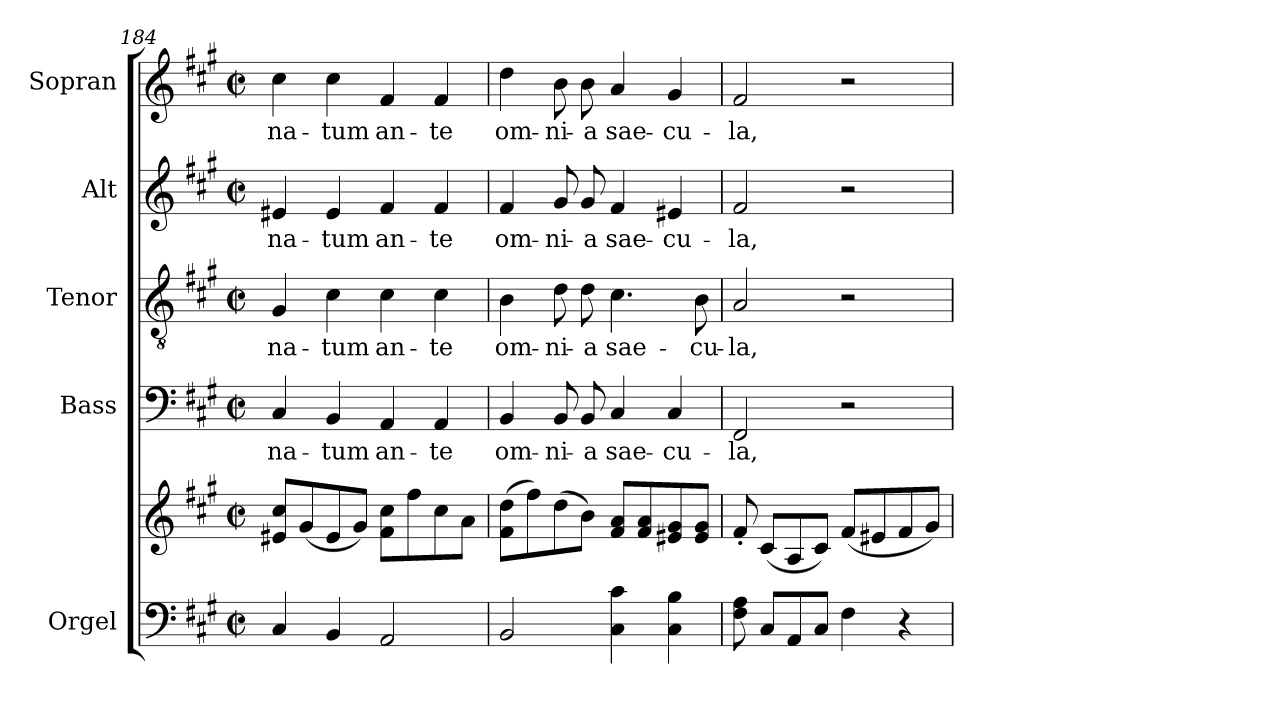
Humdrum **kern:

**kern	**kern	**kern	**text	**kern	**text	**kern	**text	**kern	**text
*part5	*part5	*part4	*part4	*part3	*part3	*part2	*part2	*part1	*part1
*staff6	*staff5	*staff4	*staff4	*staff3	*staff3	*staff2	*staff2	*staff1	*staff1
*I"Orgel	*	*I"Bass	*	*I"Tenor	*	*I"Alt	*	*I"Sopran	*
*I'Org.	*	*I'B.	*	*I'T.	*	*I'A.	*	*I'S.	*
*clefF4	*clefG2	*clefF4	*	*clefGv2	*	*clefG2	*	*clefG2	*
*k[f#c#g#]	*k[f#c#g#]	*k[f#c#g#]	*	*k[f#c#g#]	*	*k[f#c#g#]	*	*k[f#c#g#]	*
*A:	*A:	*A:	*	*A:	*	*A:	*	*A:	*
*M2/2	*M2/2	*M2/2	*	*M2/2	*	*M2/2	*	*M2/2	*
*met(c|)	*met(c|)	*met(c|)	*	*met(c|)	*	*met(c|)	*	*met(c|)	*
=184	=184	=184	=184	=184	=184	=184	=184	=184	=184
!	!	!	!LO:LY:b	!	!LO:LY:b	!	!LO:LY:b	!	!LO:LY:b
4C#/	8e#X/ 8cc#/L	4C#/	na-	4G#/	na-	4e#X/	na-	4cc#\	na-
.	(<8g#/	.	.	.	.	.	.	.	.
!	!	!	!LO:LY:b	!	!LO:LY:b	!	!LO:LY:b	!	!LO:LY:b
4BB/	8e#/	4BB/	-tum	4c#\	-tum	4e#/	-tum	4cc#\	-tum
.	8g#/J)	.	.	.	.	.	.	.	.
!	!	!	!LO:LY:b	!	!LO:LY:b	!	!LO:LY:b	!	!LO:LY:b
2AA/	8f#\ 8cc#\L	4AA/	an-	4c#\	an-	4f#/	an-	4f#/	an-
.	8ff#\	.	.	.	.	.	.	.	.
!	!	!	!LO:LY:b	!	!LO:LY:b	!	!LO:LY:b	!	!LO:LY:b
.	8cc#\	4AA/	-te	4c#\	-te	4f#/	-te	4f#/	-te
.	8a\J	.	.	.	.	.	.	.	.
=185	=185	=185	=185	=185	=185	=185	=185	=185	=185
!	!	!	!LO:LY:b	!	!LO:LY:b	!	!LO:LY:b	!	!LO:LY:b
2BB/	(>8f#\ 8dd\L	4BB/	om-	4B\	om-	4f#/	om-	4dd\	om-
.	8ff#\)	.	.	.	.	.	.	.	.
!	!	!	!LO:LY:b	!	!LO:LY:b	!	!LO:LY:b	!	!LO:LY:b
.	(>8dd\	8BB/	-ni-	8d\	-ni-	8g#/	-ni-	8b\	-ni-
!	!	!	!LO:LY:b	!	!LO:LY:b	!	!LO:LY:b	!	!LO:LY:b
.	8b\J)	8BB/	-a	8d\	-a	8g#/	-a	8b\	-a
!	!	!	!LO:LY:b	!	!LO:LY:b	!	!LO:LY:b	!	!LO:LY:b
4C#\ 4c#\	8f#/ 8a/L	4C#/	sae-	4.c#\	sae-	4f#/	sae-	4a/	sae-
.	8f#/ 8a/	.	.	.	.	.	.	.	.
!	!	!	!LO:LY:b	!	!	!	!LO:LY:b	!	!LO:LY:b
4C#\ 4B\	8e#X/ 8g#/	4C#/	-cu-	.	.	4e#X/	-cu-	4g#/	-cu-
!	!	!	!	!	!LO:LY:b	!	!	!	!
.	8e#/ 8g#/J	.	.	8B\	-cu-	.	.	.	.
=186	=186	=186	=186	=186	=186	=186	=186	=186	=186
!	!	!	!LO:LY:b	!	!LO:LY:b	!	!LO:LY:b	!	!LO:LY:b
8F#\ 8A\	8f#'</	2FF#/	-la,	2A/	-la,	2f#/	-la,	2f#/	-la,
8C#/L	(<8c#/L	.	.	.	.	.	.	.	.
8AA/	8A/	.	.	.	.	.	.	.	.
8C#/J	8c#/J)	.	.	.	.	.	.	.	.
4F#\	(<8f#/L	2r	.	2r	.	2r	.	2r	.
.	8e#X/	.	.	.	.	.	.	.	.
4r	8f#/	.	.	.	.	.	.	.	.
.	8g#/J)	.	.	.	.	.	.	.	.
=	=	=	=	=	=	=	=	=	=
*-	*-	*-	*-	*-	*-	*-	*-	*-	*-
